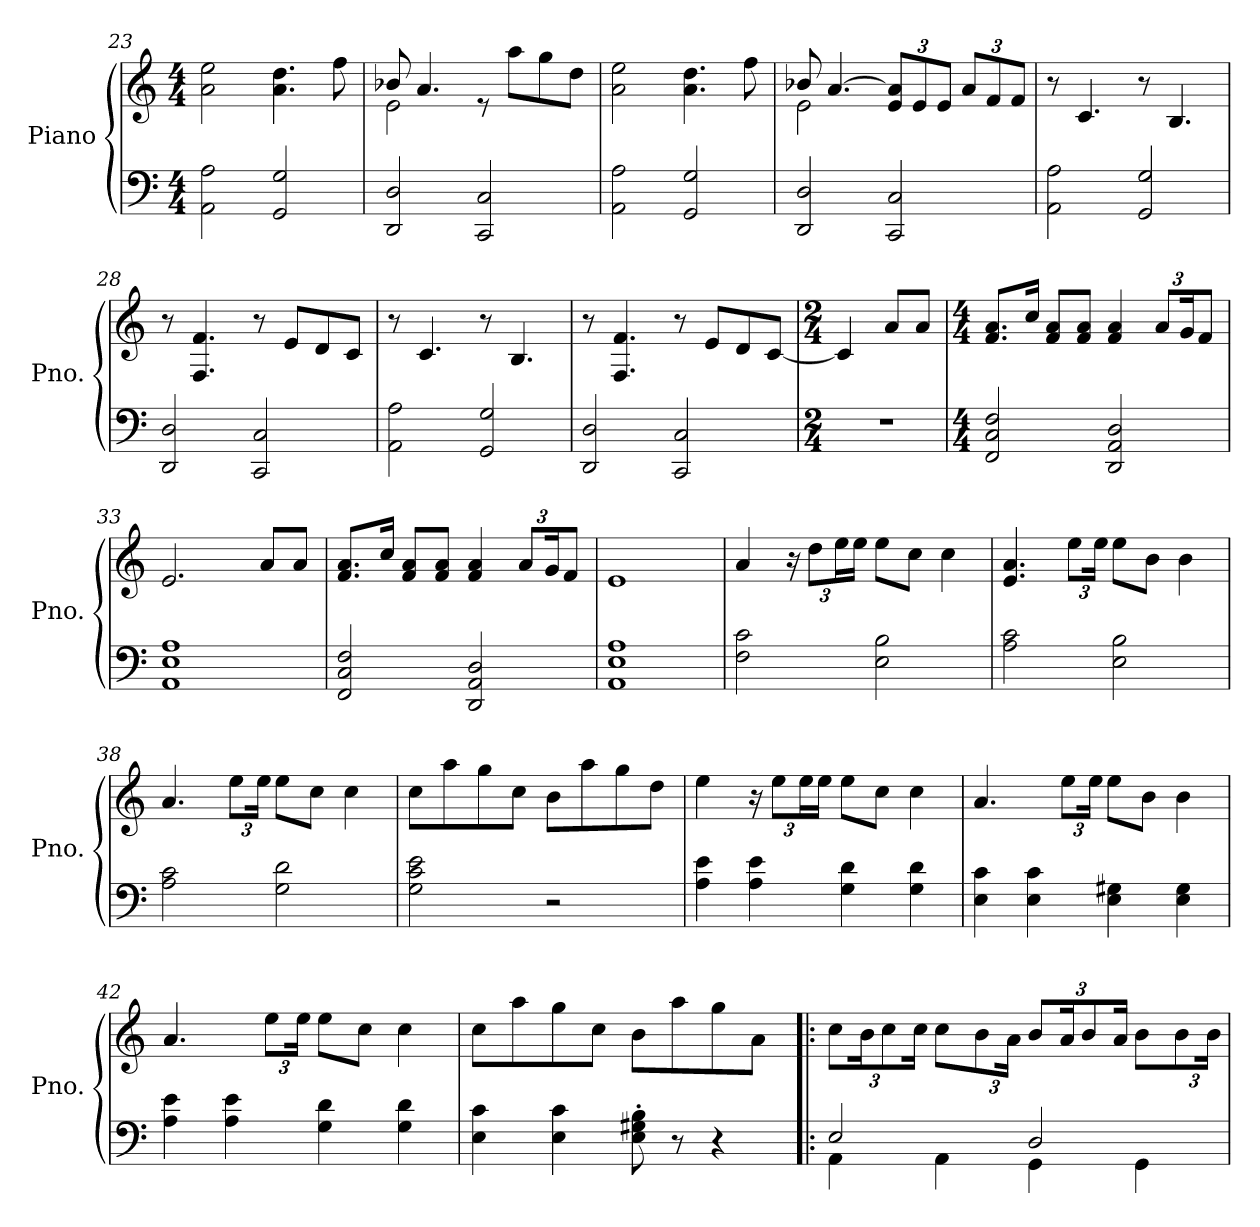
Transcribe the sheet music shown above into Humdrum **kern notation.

**kern	**kern
*part1	*part1
*staff2	*staff1
*I"Piano	*
*I'Pno.	*
*clefF4	*clefG2
*k[]	*k[]
*M4/4	*M4/4
=23	=23
2AA\ 2A\	2a\ 2ee\
2GG/ 2G/	4.a\ 4.dd\
.	8ff\
!!LO:LB:g=z
=24	=24
*	*^
2DD/ 2D/	8b-X/	2e\
.	4.a/	.
2CC/ 2C/	8re	2ryy
.	8aa\L	.
.	8gg\	.
.	8dd\J	.
*	*v	*v
=25	=25
2AA\ 2A\	2a\ 2ee\
2GG/ 2G/	4.a\ 4.dd\
.	8ff\
=26	=26
*	*^
2DD/ 2D/	8b-X/	2e\
.	[4.a/	.
*	*Xbrackettup	*
2CC/ 2C/	12e/ 12a/]L	2ryy
.	12e/	.
.	12e/J	.
.	12a/L	.
.	12f/	.
.	12f/J	.
*	*v	*v
=27	=27
2AA\ 2A\	8r
.	4.c/
2GG/ 2G/	8r
.	4.B/
=28	=28
2DD/ 2D/	8r
.	4.F/ 4.f/
2CC/ 2C/	8r
.	8e/L
.	8d/
.	8c/J
=29	=29
2AA\ 2A\	8r
.	4.c/
2GG/ 2G/	8r
.	4.B/
!!LO:PB:g=z
=30	=30
2DD/ 2D/	8r
.	4.F/ 4.f/
2CC/ 2C/	8r
.	8e/L
.	8d/
.	[8c/J
=31	=31
*M2/4	*M2/4
2r	4c/]
.	8a/L
.	8a/J
=32	=32
*M4/4	*M4/4
2FF/ 2C/ 2F/	8.f/ 8.a/L
.	16cc/Jk
.	8f/ 8a/L
.	8f/ 8a/J
2DD/ 2AA/ 2D/	4f/ 4a/
.	12a/L
.	24g/K
.	8f/J
=33	=33
1AA 1E 1A	2.e/
.	8a/L
.	8a/J
=34	=34
2FF/ 2C/ 2F/	8.f/ 8.a/L
.	16cc/Jk
.	8f/ 8a/L
.	8f/ 8a/J
2DD/ 2AA/ 2D/	4f/ 4a/
.	12a/L
.	24g/K
.	8f/J
=35	=35
1AA 1E 1A	1e
=36	=36
2F\ 2c\	4a/
.	16r
.	12dd\L
.	24ee\L
.	16ee\JJ
2E\ 2B\	8ee\L
.	8cc\J
.	4cc\
!!LO:LB:g=z
=37	=37
2A\ 2c\	4.e/ 4.a/
.	12ee\L
.	24ee\Jk
2E\ 2B\	8ee\L
.	8b\J
.	4b\
=38	=38
2A\ 2c\	4.a/
.	12ee\L
.	24ee\Jk
2G\ 2d\	8ee\L
.	8cc\J
.	4cc\
=39	=39
2G\ 2c\ 2e\	8cc\L
.	8aa\
.	8gg\
.	8cc\J
2r	8b\L
.	8aa\
.	8gg\
.	8dd\J
=40	=40
4A\ 4e\	4ee\
4A\ 4e\	16r
.	12ee\L
.	24ee\L
.	16ee\JJ
4G\ 4d\	8ee\L
.	8cc\J
4G\ 4d\	4cc\
=41	=41
4E\ 4c\	4.a/
4E\ 4c\	.
.	12ee\L
.	24ee\Jk
4E\ 4G#X\	8ee\L
.	8b\J
4E\ 4G#\	4b\
=42	=42
4A\ 4e\	4.a/
4A\ 4e\	.
.	12ee\L
.	24ee\Jk
4G\ 4d\	8ee\L
.	8cc\J
4G\ 4d\	4cc\
!!LO:LB:g=z
=43	=43
4E\ 4c\	8cc\L
.	8aa\
4E\ 4c\	8gg\
.	8cc\J
8E\' 8G#X\' 8B\'	8b\L
8r	8aa\
4r	8gg\
.	8a\J
=44!|:	=44!|:
*^	*
2E/	4AA\	12cc\L
.	.	24b\K
.	.	12cc\
.	.	24cc\Jk
.	4AA\	8cc\L
.	.	12b\
.	.	24a\Jk
2D/	4GG\	12b/L
.	.	24a/K
.	.	12b/
.	.	24a/Jk
.	4GG\	8b\L
.	.	12b\
.	.	24b\Jk
*v	*v	*
=	=
*-	*-
